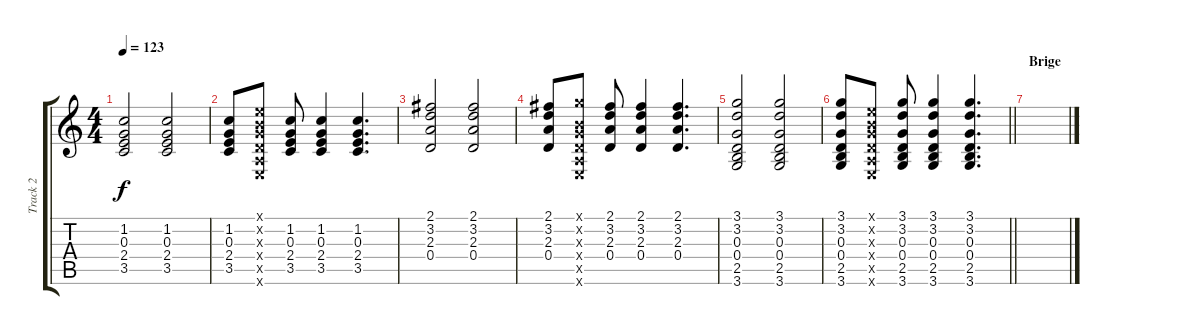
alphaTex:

\track ("Track 2" "Track 2") {instrument acousticguitarsteel}
\staff {score tabs}
\tuning (E4 B3 G3 D3 A2 E2) {hide}
\ts (4 4)
\tempo 123
\clef g2
\ks c
(1.2 0.3 2.4 3.5).2{dy f} (1.2 0.3 2.4 3.5).2 |
(1.2 0.3 2.4 3.5).8 (0.1{x} 0.2{x} 0.3{x} 0.4{x} 0.5{x} 0.6{x}).8 (1.2 0.3 2.4 3.5).8 (1.2 0.3 2.4 3.5).4 (1.2 0.3 2.4 3.5).4{d} |
(2.1 3.2 2.3 0.4).2 (2.1 3.2 2.3 0.4).2 |
(2.1 3.2 2.3 0.4).8 (3.1{x} 0.2{x} 0.3{x} 0.4{x} 0.5{x} 0.6{x}).8 (2.1 3.2 2.3 0.4).8 (2.1 3.2 2.3 0.4).4 (2.1 3.2 2.3 0.4).4{d} |
(3.1 3.2 0.3 0.4 2.5 3.6).2 (3.1 3.2 0.3 0.4 2.5 3.6).2 |
\barLineRight lightlight
(3.1 3.2 0.3 0.4 2.5 3.6).8 (0.1{x} 0.2{x} 0.3{x} 0.4{x} 0.5{x} 0.6{x}).8 (3.1 3.2 0.3 0.4 2.5 3.6).8 (3.1 3.2 0.3 0.4 2.5 3.6).4 (3.1 3.2 0.3 0.4 2.5 3.6).4{d} |
\section ("" "Brige")
